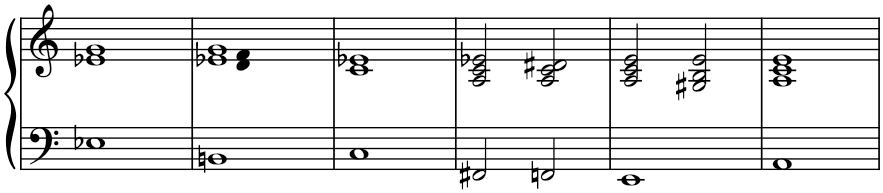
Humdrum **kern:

**kern	**kern
*part1	*part1
*staff2	*staff1
*I"Piano	*
*I'Pno.	*
!!LO:PB:g=z
*clefF4	*clefG2
*k[]	*k[]
*M4/4	*M4/4
*met(c)	*met(c)
=68	=68
1E-X	1e-X 1g
=69	=69
*	*^
1BBn	1e-X 1g	4ryy
.	.	4d 4f
.	.	2ryy
*	*v	*v
=70	=70
1C	1c 1e-X
=71	=71
2FF#X/	2A/ 2c/ 2e-X/
2FFn/	2A/ 2c/ 2d#X/
=72	=72
1EE	2A/ 2c/ 2e/
.	2G#X/ 2B/ 2e/
=73	=73
1AA	1A 1c 1e
=	=
*-	*-
